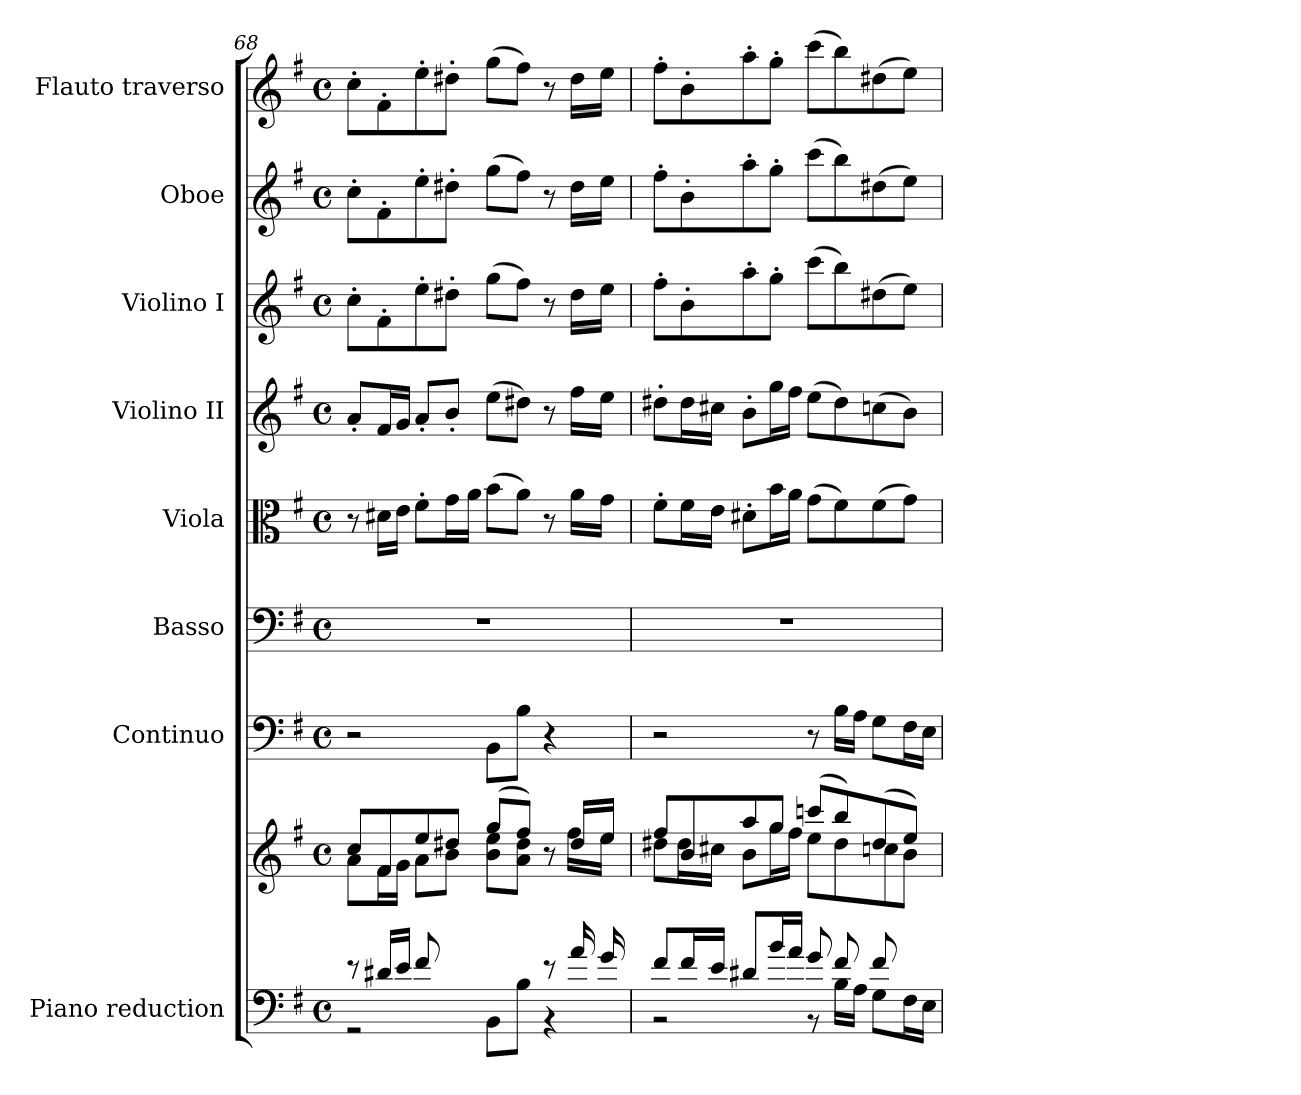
**kern	**kern	**kern	**kern	**kern	**kern	**kern	**kern	**kern
*part8	*part8	*part7	*part6	*part5	*part4	*part3	*part2	*part1
*staff9	*staff8	*staff7	*staff6	*staff5	*staff4	*staff3	*staff2	*staff1
*I"Piano reduction	*	*I"Continuo	*I"Basso	*I"Viola	*I"Violino II	*I"Violino I	*I"Oboe	*I"Flauto traverso
*I'Pno	*	*	*	*I'Vla	*I'Vln	*I'Vln	*I'Ob	*I'Fl
*clefF4	*clefG2	*clefF4	*clefF4	*clefC3	*clefG2	*clefG2	*clefG2	*clefG2
*k[f#]	*k[f#]	*k[f#]	*k[f#]	*k[f#]	*k[f#]	*k[f#]	*k[f#]	*k[f#]
*M4/4	*M4/4	*M4/4	*M4/4	*M4/4	*M4/4	*M4/4	*M4/4	*M4/4
*met(c)	*met(c)	*met(c)	*met(c)	*met(c)	*met(c)	*met(c)	*met(c)	*met(c)
=68	=68	=68	=68	=68	=68	=68	=68	=68
*^	*^	*	*	*	*	*	*	*
*	*	*	*^	*	*	*	*	*	*	*
8r	2r	8cc/L	8a\L	4.ryy	2r	1r	8r	8a'/L	8cc'\L	8cc'\L	8cc'\L
16d#X/LL	.	8f#/	16f#\L	.	.	.	16d#X\LL	16f#/L	8f#'\	8f#'\	8f#'\
16e/JJ	.	.	16g\JJ	.	.	.	16e\JJ	16g/JJ	.	.	.
8f#/L	.	8ee/	8a\L	.	.	.	8f#'\L	8a'/L	8ee'\	8ee'\	8ee'\
8ryy	.	8dd#X/J	8b\J	16g\L	.	.	16g\L	8b'/J	8dd#X'\J	8dd#X'\J	8dd#X'\J
.	.	.	.	16a\JJ	.	.	16a\JJ	.	.	.	.
4ryy	8BB\L	(>8gg/L	8b\ 8ee\L	2ryy	8BB\L	.	(>8b\L	(>8ee\L	(>8gg\L	(>8gg\L	(>8gg\L
.	8B\J	8ff#/J)	8a\ 8dd#\J	.	8B\J	.	8a\J)	8dd#X\J)	8ff#\J)	8ff#\J)	8ff#\J)
8r	4r	8r	8ryy	.	4r	.	8r	8r	8r	8r	8r
16a/LL	.	16dd#/LL	16ff#\LL	.	.	.	16a\LL	16ff#\LL	16dd#\LL	16dd#\LL	16dd#\LL
16g/JJ	.	16ee/JJ	16ee\JJ	.	.	.	16g\JJ	16ee\JJ	16ee\JJ	16ee\JJ	16ee\JJ
!!LO:PB:g=z
=69	=69	=69	=69	=69	=69	=69	=69	=69	=69	=69	=69
8f#/L	2r	8ff#/L	8dd#X\L	2..ryy	2r	1r	8f#'\L	8dd#X'\L	8ff#'\L	8ff#'\L	8ff#'\L
16f#/L	.	8b/	16dd#\L	.	.	.	16f#\L	16dd#\L	8b'\	8b'\	8b'\
16e/JJ	.	.	16cc#X\JJ	.	.	.	16e\JJ	16cc#X\JJ	.	.	.
8d#X/L	.	8aa/	8b\L	.	.	.	8d#X'\L	8b'\L	8aa'\	8aa'\	8aa'\
16b/L	.	8gg/J	16gg\L	.	.	.	16b\L	16gg\L	8gg'\J	8gg'\J	8gg'\J
16a/JJ	.	.	16ff#\JJ	.	.	.	16a\JJ	16ff#\JJ	.	.	.
8g/L	8r	(>8cccn/L	8ee\L	.	8r	.	(>8g\L	(>8ee\L	(>8ccc\L	(>8ccc\L	(>8ccc\L
8f#/	16B\LL	8bb/)	8dd#\	.	16B\LL	.	8f#\)	8dd#\)	8bb\)	8bb\)	8bb\)
.	16A\JJ	.	.	.	16A\JJ	.	.	.	.	.	.
8f#/	8G\L	(>8dd#/	8ccn\	.	8G\L	.	(>8f#\	(>8ccn\	(>8dd#X\	(>8dd#X\	(>8dd#X\
8ryy	16F#\L	8ee/J)	8b\J	8g\J	16F#\L	.	8g\J)	8b\J)	8ee\J)	8ee\J)	8ee\J)
.	16E\JJ	.	.	.	16E\JJ	.	.	.	.	.	.
*v	*v	*	*	*	*	*	*	*	*	*	*
*	*v	*v	*v	*	*	*	*	*	*	*
=	=	=	=	=	=	=	=	=
*-	*-	*-	*-	*-	*-	*-	*-	*-
